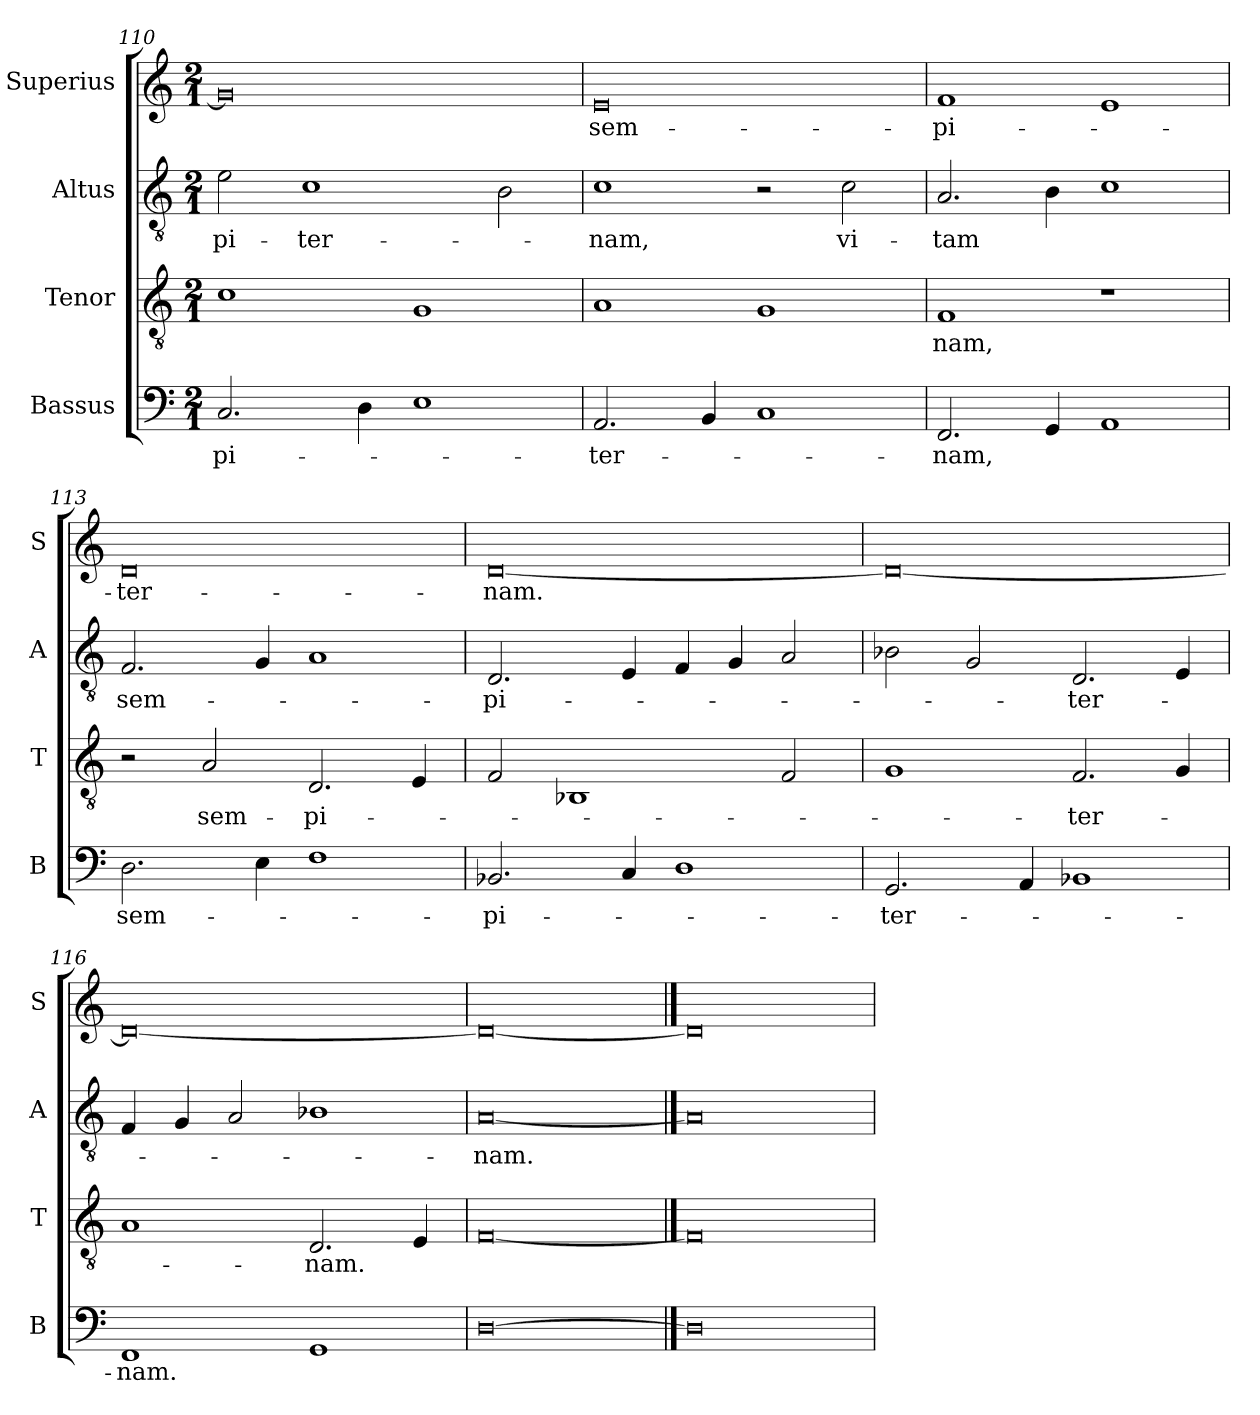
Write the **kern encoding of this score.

**kern	**text	**kern	**text	**kern	**text	**kern	**text
*part4	*part4	*part3	*part3	*part2	*part2	*part1	*part1
*staff4	*staff4	*staff3	*staff3	*staff2	*staff2	*staff1	*staff1
*I"Bassus	*	*I"Tenor	*	*I"Altus	*	*I"Superius	*
*I'B	*	*I'T	*	*I'A	*	*I'S	*
*clefF4	*	*clefGv2	*	*clefGv2	*	*clefG2	*
*k[]	*	*k[]	*	*k[]	*	*k[]	*
*M2/1	*	*M2/1	*	*M2/1	*	*M2/1	*
=110	=110	=110	=110	=110	=110	=110	=110
2.C	-pi-	1c	.	2e	-pi-	0g]	.
.	.	.	.	1c	-ter-	.	.
4D	.	.	.	.	.	.	.
1E	.	1G	.	.	.	.	.
.	.	.	.	2B	.	.	.
=111	=111	=111	=111	=111	=111	=111	=111
2.AA	-ter-	1A	.	1c	-nam,	0e	sem-
4BB	.	.	.	.	.	.	.
1C	.	1G	.	2r	.	.	.
.	.	.	.	2c	vi-	.	.
=112	=112	=112	=112	=112	=112	=112	=112
2.FF	-nam,	1F	-nam,	2.A	-tam	1f	-pi-
4GG	.	.	.	4B	.	.	.
1AA	.	1r	.	1c	.	1e	.
=113	=113	=113	=113	=113	=113	=113	=113
2.D	sem-	2r	.	2.F	sem-	0d	-ter-
.	.	2A	sem-	.	.	.	.
4E	.	.	.	4G	.	.	.
1F	.	2.D	-pi-	1A	.	.	.
.	.	4E	.	.	.	.	.
=114	=114	=114	=114	=114	=114	=114	=114
2.BB-X	-pi-	2F	.	2.D	-pi-	[0d	-nam.
.	.	1BB-X	.	.	.	.	.
4C	.	.	.	4E	.	.	.
1D	.	.	.	4F	.	.	.
.	.	.	.	4G	.	.	.
.	.	2F	.	2A	.	.	.
=115	=115	=115	=115	=115	=115	=115	=115
2.GG	-ter-	1G	.	2B-X	.	0d_	.
.	.	.	.	2G	.	.	.
4AA	.	.	.	.	.	.	.
1BB-X	.	2.F	-ter-	2.D	-ter-	.	.
.	.	4G	.	4E	.	.	.
=116	=116	=116	=116	=116	=116	=116	=116
1FF	-nam.	1A	.	4F	.	0d_	.
.	.	.	.	4G	.	.	.
.	.	.	.	2A	.	.	.
1GG	.	2.D	-nam.	1B-X	.	.	.
.	.	4E	.	.	.	.	.
=117	=117	=117	=117	=117	=117	=117	=117
[0D	.	[0F	.	[0A	-nam.	0d_	.
==118	==118	==118	==118	==118	==118	==118	==118
0D]	.	0F]	.	0A]	.	0d]	.
=	=	=	=	=	=	=	=
*-	*-	*-	*-	*-	*-	*-	*-
